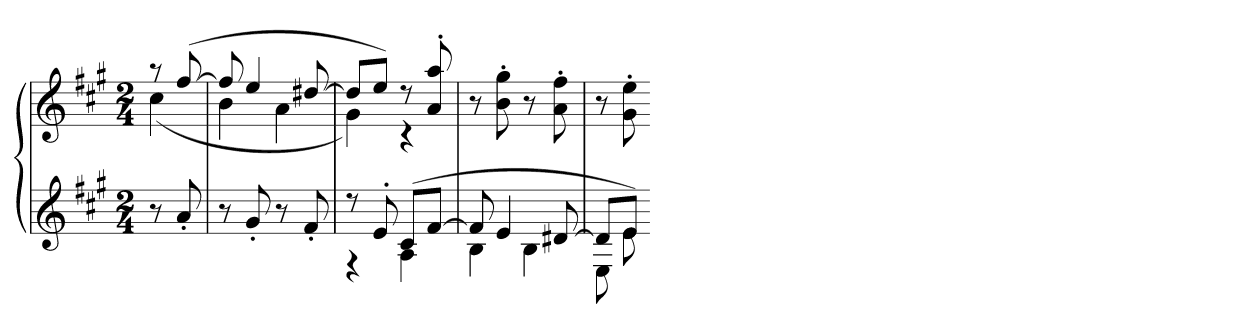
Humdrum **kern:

**kern	**kern
*part1	*part1
*staff2	*staff1
*clefG2	*clefG2
*k[f#c#g#]	*k[f#c#g#]
*A:	*A:
*M2/4	*M2/4
=	=
*	*^
8r	8r	(4cc#
8a'	([8ff#	.
=	=	=
8r	8ff#]	4b
8g#'	4ee	.
8r	.	4a
8f#'	[8dd#X	.
=	=	=
*^	*	*
8r	4r	8dd#L]	4g#)
8e'	.	8eeJ)	.
(8c#L	4A	8r	4r
[8f#J	.	8a' 8aa'	.
*	*	*v	*v
=	=	=
8f#]	4B	8r
4e	.	8b' 8gg#'
.	4B	8r
[8d#X	.	8a' 8ff#'
=	=	=
8d#L]	8E	8r
8eJ)	8e	8g#' 8ee'
*v	*v	*
=-	=-
*-	*-
